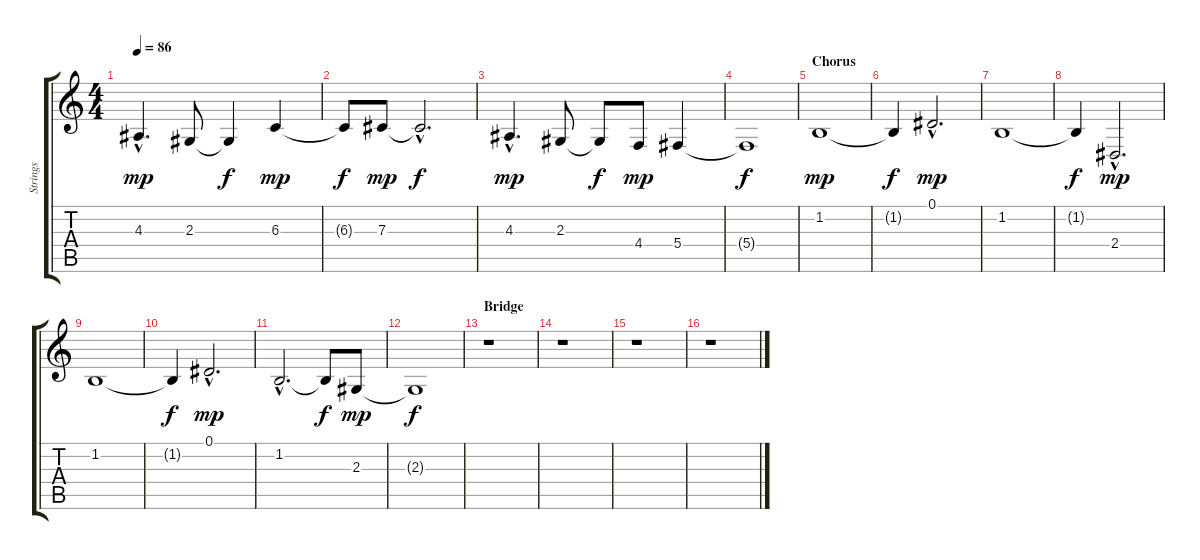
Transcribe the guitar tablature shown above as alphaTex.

\track ("Strings" "Strings") {instrument tremolostrings}
\staff {score tabs}
\tuning (Eb4 Bb3 Gb3 Db3 Ab2 Eb2) {hide}
\ts (4 4)
\tempo 86
\clef g2
\ks c
4.3{hac}.4{d dy mp} 2.3.8 2.3{t}.4{dy f} 6.3.4{dy mp} |
6.3{t}.8{dy f} 7.3.8{dy mp} 7.3{hac t}.2{d dy f} |
4.3{hac}.4{d dy mp} 2.3.8 2.3{t}.8{dy f} 4.4.8{dy mp} 5.4.4 |
5.4{t}.1{dy f} |
\section ("" "Chorus")
1.2.1{dy mp} |
1.2{t}.4{dy f} 0.1{hac}.2{d dy mp} |
1.2.1 |
1.2{t}.4{dy f} 2.4{hac}.2{d dy mp} |
1.2.1 |
1.2{t}.4{dy f} 0.1{hac}.2{d dy mp} |
1.2{hac}.2{d} 1.2{t}.8{dy f} 2.3.8{dy mp} |
2.3{t}.1{dy f} |
\section ("" "Bridge")
r.1 |
r.1 |
r.1 |
r.1
